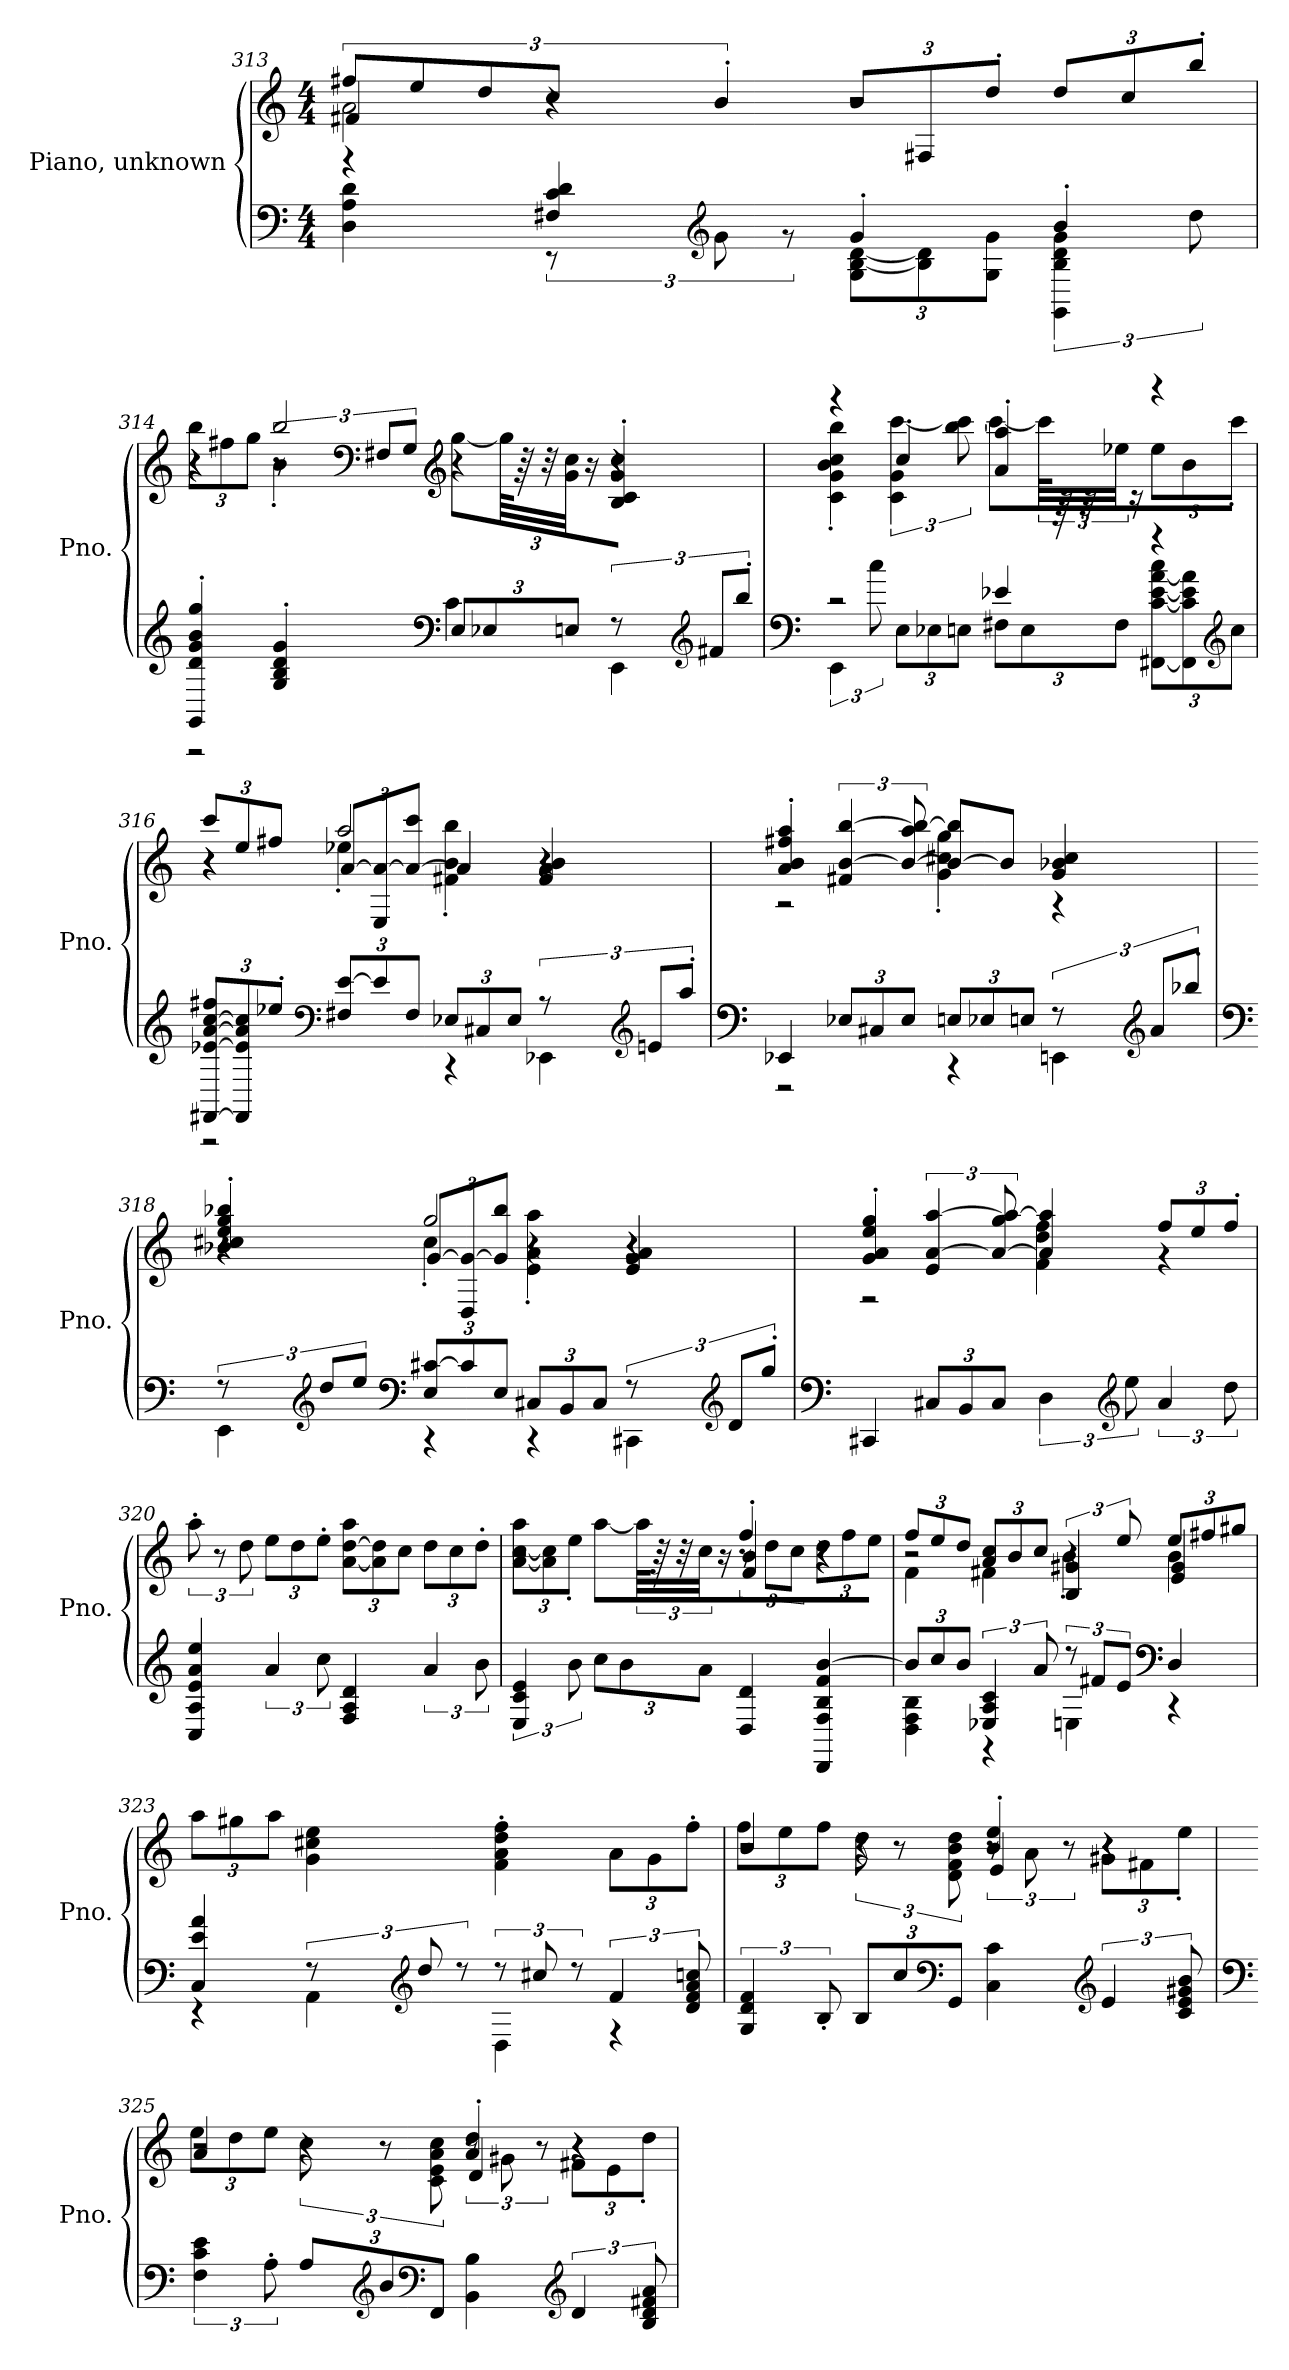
**kern	**kern
*part1	*part1
*staff2	*staff1
*I"Piano, unknown	*
*I'Pno.	*
!!LO:LB:g=z
*clefF4	*clefG2
*k[]	*k[]
*M4/4	*M4/4
=313	=313
*^	*^
*	*	*	*^
4r	4D\ 4A\ 4d\	12ff#X/L	2a\	4f#X/
.	.	12ee/	.	.
.	.	12dd/	.	.
4F#X/ 4c/ 4d/	12r	12cc/J	.	4r
*clefG2	*	*	*	*
.	12g\	6b'/	.	.
.	12r	.	.	.
*	*Xbrackettup	*Xbrackettup	*	*
4g'/	12G\ [12B\ [12d\L	12b/L	2r	2r
.	12B\] 12d\]	12F#X/	.	.
.	12G\ 12g\J	12dd'/J	.	.
*	*brackettup	*	*	*
4b'/	6GG\ 6B\ 6d\ 6g\	12dd/L	.	.
.	.	12cc/	.	.
.	12dd\	12bb'/J	.	.
=314	=314	=314	=314	=314
4GG/' 4d/' 4g/' 4b/' 4gg/'	2r	4r	12bb\L	4r
.	.	.	12ff#X\	.
.	.	.	12gg\J	.
*	*	*	*	*brackettup
4G/' 4B/' 4d/' 4g/'	.	2bb/	4b'\	12r
*	*	*clefF4	*	*
.	.	.	.	12F#X/L
.	.	.	.	12G/J
*clefF4	*	*clefG2	*	*
*Xbrackettup	*	*	*	*
12E/L	4c\	.	[8gg\L	4r
12E-X/	.	.	.	.
.	.	.	96gg\Jkkk]	.
.	.	.	96r	.
.	.	.	48r	.
12En/J	.	.	48g\ 48cc\	.
.	.	.	16r	.
*brackettup	*	*	*	*
12r	4EE\	4r	4r	4B/' 4c/' 4g/' 4cc/'
*clefG2	*	*	*	*
12f#X/L	.	.	.	.
12bb'/J	.	.	.	.
*	*	*v	*v	*v
!!LO:LB:g=z
=315	=315	=315
*clefF4	*	*
*	*	*^
2r	6EE\	4r	4c\' 4g\' 4b\' 4cc\' 4bb\'
.	12cc\	.	.
*	*Xbrackettup	*	*
.	12E\L	4cc'/	6c\ 6g\ [6ccc\
.	12E-X\	.	.
.	12En\J	.	12bb\ 12ccc\_
4e-X/	12F#X\L	4a/' 4aa/'	8ccc\L_
.	12E\	.	.
.	.	.	96ccc\Jkkk]
.	.	.	96r
.	.	.	48r
.	12F#\J	.	48ee-X\
.	.	.	16r
*	*	*	*Xbrackettup
4r	[12FF#X\ [12c\ [12e-\ [12a\ 12cc\L	4r	12ee-\L
.	12FF#\] 12c\] 12e-\] 12a\]	.	12b\
*clefG2	*	*	*
.	12cc\J	.	12ccc'\J
=316	=316	=316	=316
*	*	*	*^
[12FF#X/ [12e-X/ [12a/ [12cc/ 12ff#X/L	2r	4r	4r	12ccc/L
12FF#/] 12e-/] 12a/] 12cc/]	.	.	.	12ee/
12ee-X'/J	.	.	.	12ff#X/J
*clefF4	*	*	*	*
12F#X/ [12e-/L	.	2aa/	4ee-X'\	[12a/L
12e-/]	.	.	.	12E/ 12a/_
12F#/J	.	.	.	12a/_ 12ccc/J
12E-X/L	4r	.	4f#X\' 4b\' 4bb\'	4a/]
12C#X/	.	.	.	.
12E-/J	.	.	.	.
*brackettup	*	*	*	*
12r	4EE-X\	4r	4r	4f#/ 4a/ 4b/
*clefG2	*	*	*	*
12en/L	.	.	.	.
12aa'/J	.	.	.	.
*	*	*v	*v	*v
!!LO:LB:g=z
=317	=317	=317
*clefF4	*	*
*	*	*^
4EE-X/	2r	4a/' 4b/' 4ff#X/' 4aa/'	2r
*Xbrackettup	*	*brackettup	*
12E-X/L	.	6f#X/ [6b/ [6bb/	.
12C#X/	.	.	.
12E-/J	.	12b/_ 12aa/ 12bb/_	.
12En/L	4r	8b/_ 8bb/]L	4g\' 4cc#X\' 4gg\'
12E-X/	.	.	.
.	.	8b/J]	.
12En/J	.	.	.
*brackettup	*	*	*
12r	4EEn\	4g/ 4b-X/ 4cc#/	4r
*clefG2	*	*	*
12a/L	.	.	.
12bb-X'/J	.	.	.
*	*	*v	*v
=318	=318	=318
*clefF4	*	*
*	*	*^
*	*	*	*^
12r	4EE\	4r	4r	4b-X/' 4cc#X/' 4ee/' 4gg/' 4bb-X/'
*clefG2	*	*	*	*
12dd/L	.	.	.	.
12ee/J	.	.	.	.
*clefF4	*	*	*	*
*Xbrackettup	*	*	*	*Xbrackettup
12E/ [12c#X/L	4r	2gg/	4cc#'\	[12g/L
12c#/]	.	.	.	12D/ 12g/_
12E/J	.	.	.	12g/] 12bb-/J
12C#X/L	4r	.	4e\' 4a\' 4aa\'	4r
12BB/	.	.	.	.
12C#/J	.	.	.	.
*brackettup	*	*	*	*
12r	4CC#X\	4r	4r	4e/ 4g/ 4a/
*clefG2	*	*	*	*
12d/L	.	.	.	.
12gg'/J	.	.	.	.
*v	*v	*	*	*
*	*v	*v	*v
!!LO:PB:g=z
=319	=319
*clefF4	*
*	*^
4CC#X/	4g/' 4a/' 4ee/' 4gg/'	2r
*Xbrackettup	*brackettup	*
12C#X/L	6e/ [6a/ [6aa/	.
12BB/	.	.
12C#/J	12a/_ 12gg/ 12aa/_	.
*brackettup	*	*
6D\	4a/] 4aa/]	4f\ 4dd\ 4ff\
*clefG2	*	*
12ee\	.	.
*	*Xbrackettup	*
6a/	12ff/L	4r
.	12ee/	.
12dd\	12ff'/J	.
*	*v	*v
=320	=320
*	*brackettup
4C/ 4A/ 4e/ 4a/ 4ee/	12aa'\
.	12r
.	12dd\
*	*Xbrackettup
6a/	12ee\L
.	12dd\
12cc\	12ee'\J
4F/ 4A/ 4d/	[12a\ [12dd\ 12aa\L
.	12a\] 12dd\]
.	12cc\J
6a/	12dd\L
.	12cc\
12b\	12dd'\J
=321	=321
*	*^
*	*	*^
6E/ 6c/ 6e/	2r	[12a\ [12cc\ 12aa\L	2r
.	.	12a\] 12cc\]	.
12b\	.	12ee'\J	.
*Xbrackettup	*	*	*
12cc\L	.	[8aa\L	.
12b\	.	.	.
*	*	*brackettup	*
.	.	96aa\Jkkk]	.
.	.	96r	.
.	.	48r	.
12a\J	.	48cc\	.
.	.	16r	.
4D/ 4d/	4ff'/	12r	4f/ 4b/
.	.	12dd\L	.
.	.	12cc\J	.
*	*	*Xbrackettup	*
4DD/ 4F/ 4B/ 4f/ [4b/	4r	12dd\L	4r
.	.	12ff\	.
.	.	12ee\J	.
!!LO:LB:g=z	!!	!!
=322	=322	=322	=322
*^	*	*	*
12b/L]	4D\ 4F\ 4B\	12ff/L	4f\	2r
12cc/	.	12ee/	.	.
12b/J	.	12dd/J	.	.
*brackettup	*	*	*	*
6E-X/ 6A/ 6c/	4r	12a/ 12cc/L	4f#X\	.
.	.	12b/	.	.
12a/	.	12cc/J	.	.
*	*	*brackettup	*	*
12r	4En\	6B/ 6g#X/	4b'\	4r
12f#X/L	.	.	.	.
12e/J	.	12ee/	.	.
*clefF4	*	*	*	*
*	*	*Xbrackettup	*	*
4D/	4r	12ee/L	4b\	4e/ 4g#/
.	.	12ff#X/	.	.
.	.	12gg#X/J	.	.
*	*	*v	*v	*v
=323	=323	=323
4C/ 4e/ 4a/	4r	12aa\L
.	.	12gg#X\
.	.	12aa\J
12r	4AA\	4g\ 4cc#X\ 4ee\
*clefG2	*	*
12dd/	.	.
12r	.	.
12r	4D\	4f\' 4a\' 4dd\' 4ff\'
12cc#X/	.	.
12r	.	.
6f/	4r	12a\L
.	.	12g\
12d/ 12f/ 12a/ 12ccn/	.	12ff'\J
*v	*v	*
!!LO:LB:g=z
=324	=324
*	*^
*	*	*^
6G/ 6d/ 6f/	4b/	12ff\L	2r
.	.	12ee\	.
12B'/	.	12ff\J	.
*Xbrackettup	*	*brackettup	*
12B/L	4r	12dd\	.
12cc/	.	12r	.
*clefF4	*	*	*
12GG/J	.	12d\ 12f\ 12b\ 12dd\	.
4C\ 4c\	4b/' 4ee/'	12r	4e/
.	.	12a\	.
.	.	12r	.
*clefG2	*	*	*
*brackettup	*	*Xbrackettup	*
6e/	4r	12g#X\L	4r
.	.	12f#X\	.
12c/ 12e/ 12g#X/ 12b/	.	12ee'\J	.
=325	=325	=325	=325
*clefF4	*	*	*
6F\ 6c\ 6e\	4a/	12ee\L	2r
.	.	12dd\	.
12A'\	.	12ee\J	.
*Xbrackettup	*	*brackettup	*
12A/L	4r	12cc\	.
*clefG2	*	*	*
12b/	.	12r	.
*clefF4	*	*	*
12FF/J	.	12c\ 12e\ 12a\ 12cc\	.
4BB\ 4B\	4a/' 4dd/'	12r	4d/
.	.	12g#X\	.
.	.	12r	.
*clefG2	*	*	*
*brackettup	*	*Xbrackettup	*
6d/	4r	12f#X\L	4r
.	.	12e\	.
12B/ 12d/ 12f#X/ 12a/	.	12dd'\J	.
*	*v	*v	*v
=	=
*-	*-
